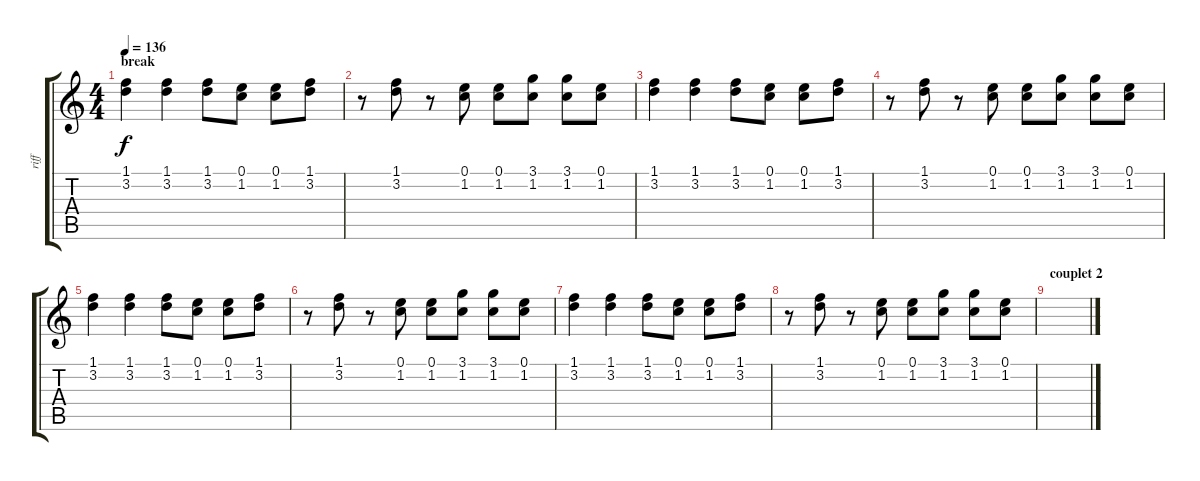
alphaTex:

\track ("riff" "riff") {instrument electricguitarclean}
\staff {score tabs}
\tuning (E4 B3 G3 D3 A2 E2) {hide}
\ts (4 4)
\section ("" "break")
\tempo 136
\clef g2
\ks c
(1.1 3.2).4{dy f} (1.1 3.2).4 (1.1 3.2).8 (0.1 1.2).8 (0.1 1.2).8 (1.1 3.2).8 |
r.8 (1.1 3.2).8 r.8 (0.1 1.2).8 (0.1 1.2).8 (3.1 1.2).8 (3.1 1.2).8 (0.1 1.2).8 |
(1.1 3.2).4 (1.1 3.2).4 (1.1 3.2).8 (0.1 1.2).8 (0.1 1.2).8 (1.1 3.2).8 |
r.8 (1.1 3.2).8 r.8 (0.1 1.2).8 (0.1 1.2).8 (3.1 1.2).8 (3.1 1.2).8 (0.1 1.2).8 |
(1.1 3.2).4 (1.1 3.2).4 (1.1 3.2).8 (0.1 1.2).8 (0.1 1.2).8 (1.1 3.2).8 |
r.8 (1.1 3.2).8 r.8 (0.1 1.2).8 (0.1 1.2).8 (3.1 1.2).8 (3.1 1.2).8 (0.1 1.2).8 |
(1.1 3.2).4 (1.1 3.2).4 (1.1 3.2).8 (0.1 1.2).8 (0.1 1.2).8 (1.1 3.2).8 |
r.8 (1.1 3.2).8 r.8 (0.1 1.2).8 (0.1 1.2).8 (3.1 1.2).8 (3.1 1.2).8 (0.1 1.2).8 |
\section ("" "couplet 2")
